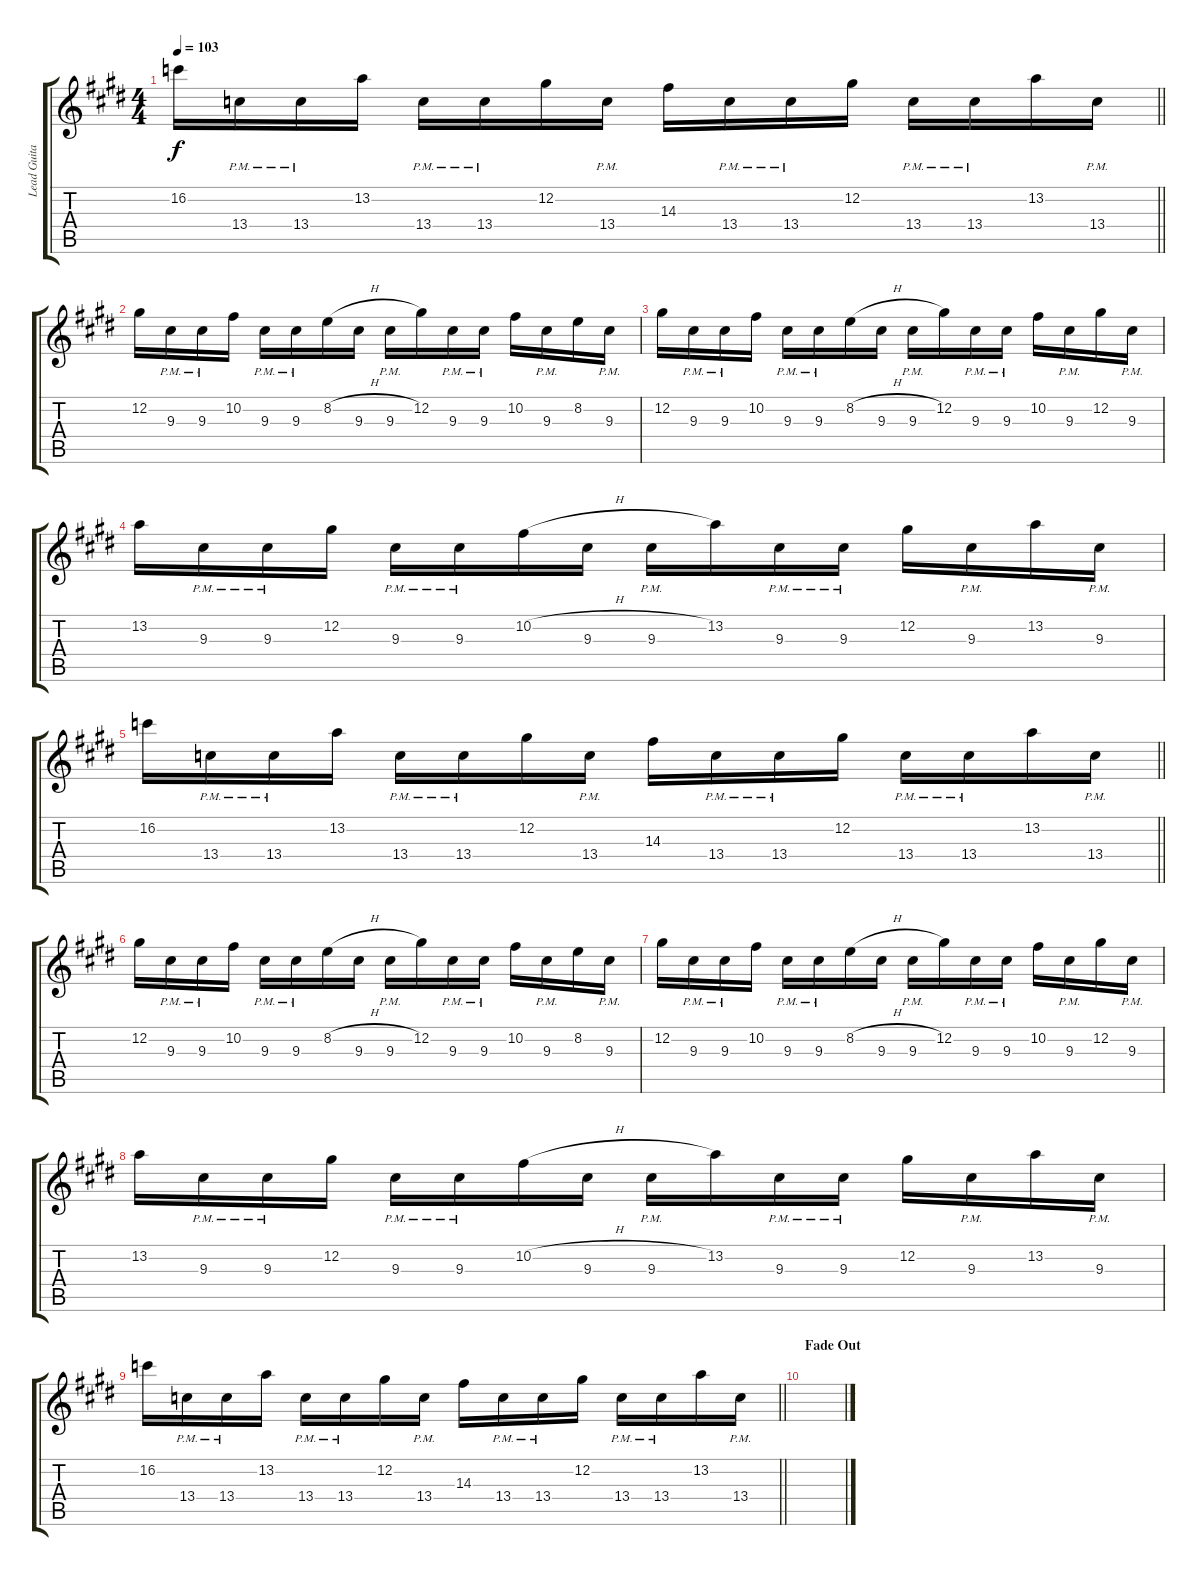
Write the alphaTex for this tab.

\track ("Lead Guitar 2" "Lead Guita") {instrument distortionguitar}
\staff {score tabs}
\tuning (Db4 Ab3 E3 B2 Gb2 Db2) {hide}
\ts (4 4)
\tempo 103
\clef g2
\barLineRight lightlight
\ks c#minor
16.2.16{dy f} 13.4{pm}.16 13.4{pm}.16 13.2.16 13.4{pm}.16 13.4{pm}.16 12.2.16 13.4{pm}.16 14.3.16 13.4{pm}.16 13.4{pm}.16 12.2.16 13.4{pm}.16 13.4{pm}.16 13.2.16 13.4{pm}.16 |
12.2.16 9.3{pm}.16 9.3{pm}.16 10.2.16 9.3{pm}.16 9.3{pm}.16 8.2{h}.16 9.3.16 9.3{pm}.16 12.2.16 9.3{pm}.16 9.3{pm}.16 10.2.16 9.3{pm}.16 8.2.16 9.3{pm}.16 |
12.2.16 9.3{pm}.16 9.3{pm}.16 10.2.16 9.3{pm}.16 9.3{pm}.16 8.2{h}.16 9.3.16 9.3{pm}.16 12.2.16 9.3{pm}.16 9.3{pm}.16 10.2.16 9.3{pm}.16 12.2.16 9.3{pm}.16 |
13.2.16 9.3{pm}.16 9.3{pm}.16 12.2.16 9.3{pm}.16 9.3{pm}.16 10.2{h}.16 9.3.16 9.3{pm}.16 13.2.16 9.3{pm}.16 9.3{pm}.16 12.2.16 9.3{pm}.16 13.2.16 9.3{pm}.16 |
\barLineRight lightlight
16.2.16 13.4{pm}.16 13.4{pm}.16 13.2.16 13.4{pm}.16 13.4{pm}.16 12.2.16 13.4{pm}.16 14.3.16 13.4{pm}.16 13.4{pm}.16 12.2.16 13.4{pm}.16 13.4{pm}.16 13.2.16 13.4{pm}.16 |
12.2.16 9.3{pm}.16 9.3{pm}.16 10.2.16 9.3{pm}.16 9.3{pm}.16 8.2{h}.16 9.3.16 9.3{pm}.16 12.2.16 9.3{pm}.16 9.3{pm}.16 10.2.16 9.3{pm}.16 8.2.16 9.3{pm}.16 |
12.2.16 9.3{pm}.16 9.3{pm}.16 10.2.16 9.3{pm}.16 9.3{pm}.16 8.2{h}.16 9.3.16 9.3{pm}.16 12.2.16 9.3{pm}.16 9.3{pm}.16 10.2.16 9.3{pm}.16 12.2.16 9.3{pm}.16 |
13.2.16 9.3{pm}.16 9.3{pm}.16 12.2.16 9.3{pm}.16 9.3{pm}.16 10.2{h}.16 9.3.16 9.3{pm}.16 13.2.16 9.3{pm}.16 9.3{pm}.16 12.2.16 9.3{pm}.16 13.2.16 9.3{pm}.16 |
\barLineRight lightlight
16.2.16 13.4{pm}.16 13.4{pm}.16 13.2.16 13.4{pm}.16 13.4{pm}.16 12.2.16 13.4{pm}.16 14.3.16 13.4{pm}.16 13.4{pm}.16 12.2.16 13.4{pm}.16 13.4{pm}.16 13.2.16 13.4{pm}.16 |
\section ("" "Fade Out")
